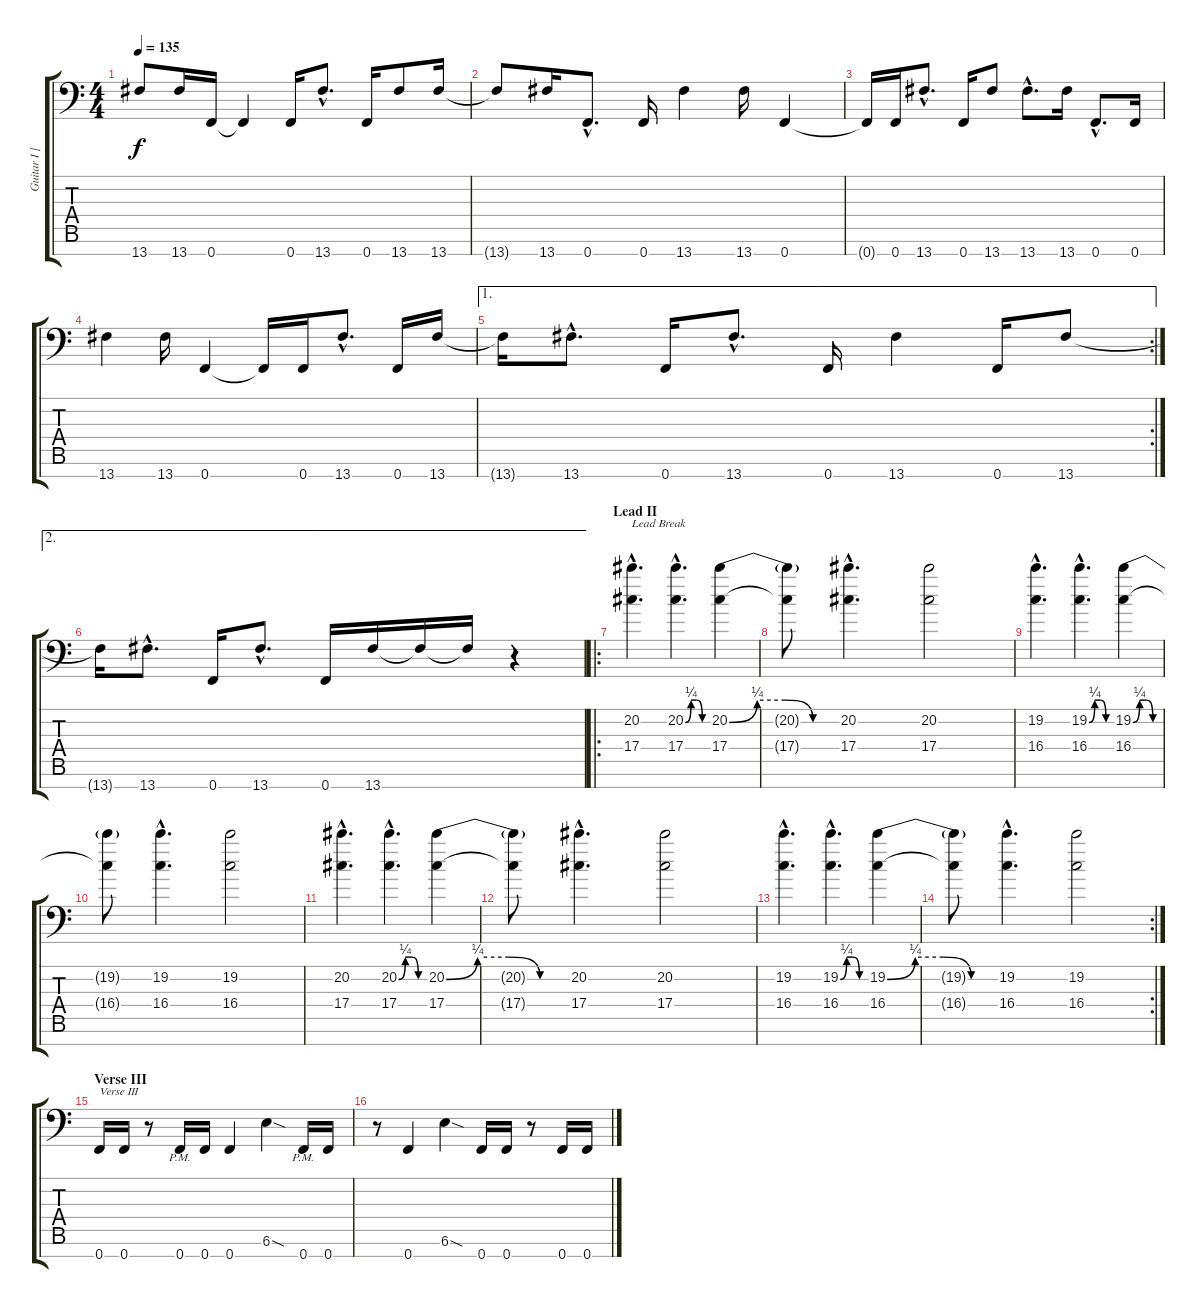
\track ("Guitar I [Fredrik Thordendal]" "Guitar I [") {instrument distortionguitar}
\staff {score tabs}
\tuning (Bb3 F3 Db3 Ab2 Eb2 Bb1 F1) {hide}
\ts (4 4)
\tempo 135
\clef f4
\ks c
13.7{t}.8{dy f} 13.7.16 0.7.16 0.7{t}.4 0.7.16 13.7{hac}.8{d} 0.7.16 13.7.8 13.7.16 |
13.7{t}.8 13.7.16 0.7{hac}.8{d} 0.7.16 13.7.4 13.7.16 0.7.4 |
0.7{t}.16 0.7.16 13.7{hac}.8{d} 0.7.16 13.7.8 13.7{hac}.8{d} 13.7.16 0.7{hac}.8{d} 0.7.16 |
13.7.4 13.7.16 0.7.4 0.7{t}.16 0.7.16 13.7{hac}.8{d} 0.7.16 13.7.16 |
\ae 1
\rc 2
13.7{t}.16 13.7{hac}.8{d} 0.7.16 13.7{hac}.8{d} 0.7.16 13.7.4 0.7.16 13.7.8 |
\ae 2
13.7{t}.16 13.7{hac}.8{d} 0.7.16 13.7{hac}.8{d} 0.7.16 13.7.16 13.7{t}.16 13.7{t}.16 r.4 |
\ro
\section ("" "Lead II")
(20.2{hac} 17.4{hac}).4{d txt "Lead Break"} (20.2{be (custom 0 0 15 1 30 1 45 0 60 0) hac} 17.4{hac}).4{d} (20.2{be (custom 0 0 15 1 30 1 45 0 60 0)} 17.4).4 |
(20.2{t} 17.4{t}).8 (20.2{hac} 17.4{hac}).4{d} (20.2 17.4).2 |
(19.2{hac} 16.4{hac}).4{d} (19.2{be (custom 0 0 15 1 30 1 45 0 60 0) hac} 16.4{hac}).4{d} (19.2{be (custom 0 0 15 1 30 1 45 0 60 0)} 16.4).4 |
(19.2{t} 16.4{t}).8 (19.2{hac} 16.4{hac}).4{d} (19.2 16.4).2 |
(20.2{hac} 17.4{hac}).4{d} (20.2{be (custom 0 0 15 1 30 1 45 0 60 0) hac} 17.4{hac}).4{d} (20.2{be (custom 0 0 15 1 30 1 45 0 60 0)} 17.4).4 |
(20.2{t} 17.4{t}).8 (20.2{hac} 17.4{hac}).4{d} (20.2 17.4).2 |
(19.2{hac} 16.4{hac}).4{d} (19.2{be (custom 0 0 15 1 30 1 45 0 60 0) hac} 16.4{hac}).4{d} (19.2{be (custom 0 0 15 1 30 1 45 0 60 0)} 16.4).4 |
\rc 2
(19.2{t} 16.4{t}).8 (19.2{hac} 16.4{hac}).4{d} (19.2 16.4).2 |
\section ("" "Verse III")
0.7.16{txt "Verse III"} 0.7.16 r.8 0.7{pm}.16 0.7.16 0.7.4 6.6{sod}.4 0.7{pm}.16 0.7.16 |
r.8 0.7.4 6.6{sod}.4 0.7.16 0.7.16 r.8 0.7.16 0.7.16
